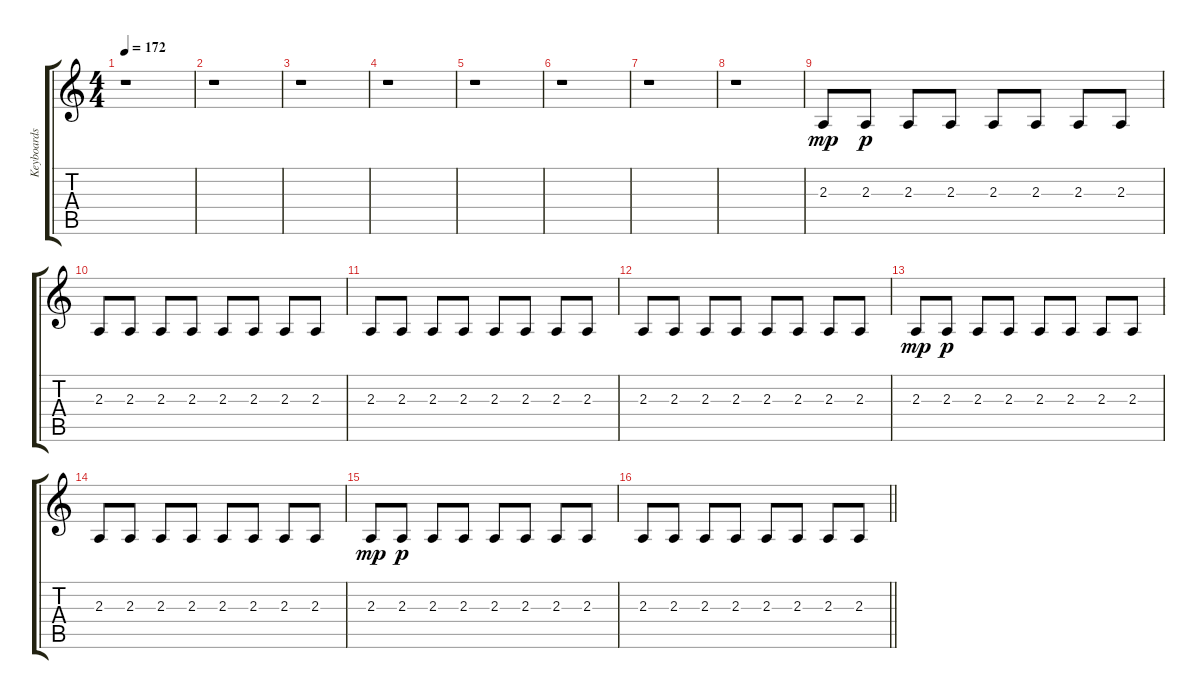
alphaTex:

\track ("Keyboards" "Keyboards") {instrument stringensemble1}
\staff {score tabs}
\tuning (E4 B3 G3 D3 A2 E2) {hide}
\ts (4 4)
\tempo 172
\clef g2
\ks c
r.1{dy mp instrument stringensemble1} |
r.1 |
r.1 |
r.1 |
r.1 |
r.1 |
r.1 |
r.1 |
2.3.8{instrument lead2sawtooth} 2.3.8{dy p} 2.3.8 2.3.8 2.3.8 2.3.8 2.3.8 2.3.8 |
2.3.8 2.3.8 2.3.8 2.3.8 2.3.8 2.3.8 2.3.8 2.3.8 |
2.3.8 2.3.8 2.3.8 2.3.8 2.3.8 2.3.8 2.3.8 2.3.8 |
2.3.8 2.3.8 2.3.8 2.3.8 2.3.8 2.3.8 2.3.8 2.3.8 |
2.3.8{dy mp} 2.3.8{dy p} 2.3.8 2.3.8 2.3.8 2.3.8 2.3.8 2.3.8 |
2.3.8 2.3.8 2.3.8 2.3.8 2.3.8 2.3.8 2.3.8 2.3.8 |
2.3.8{dy mp} 2.3.8{dy p} 2.3.8 2.3.8 2.3.8 2.3.8 2.3.8 2.3.8 |
\barLineRight lightlight
2.3.8 2.3.8 2.3.8 2.3.8 2.3.8 2.3.8 2.3.8 2.3.8
